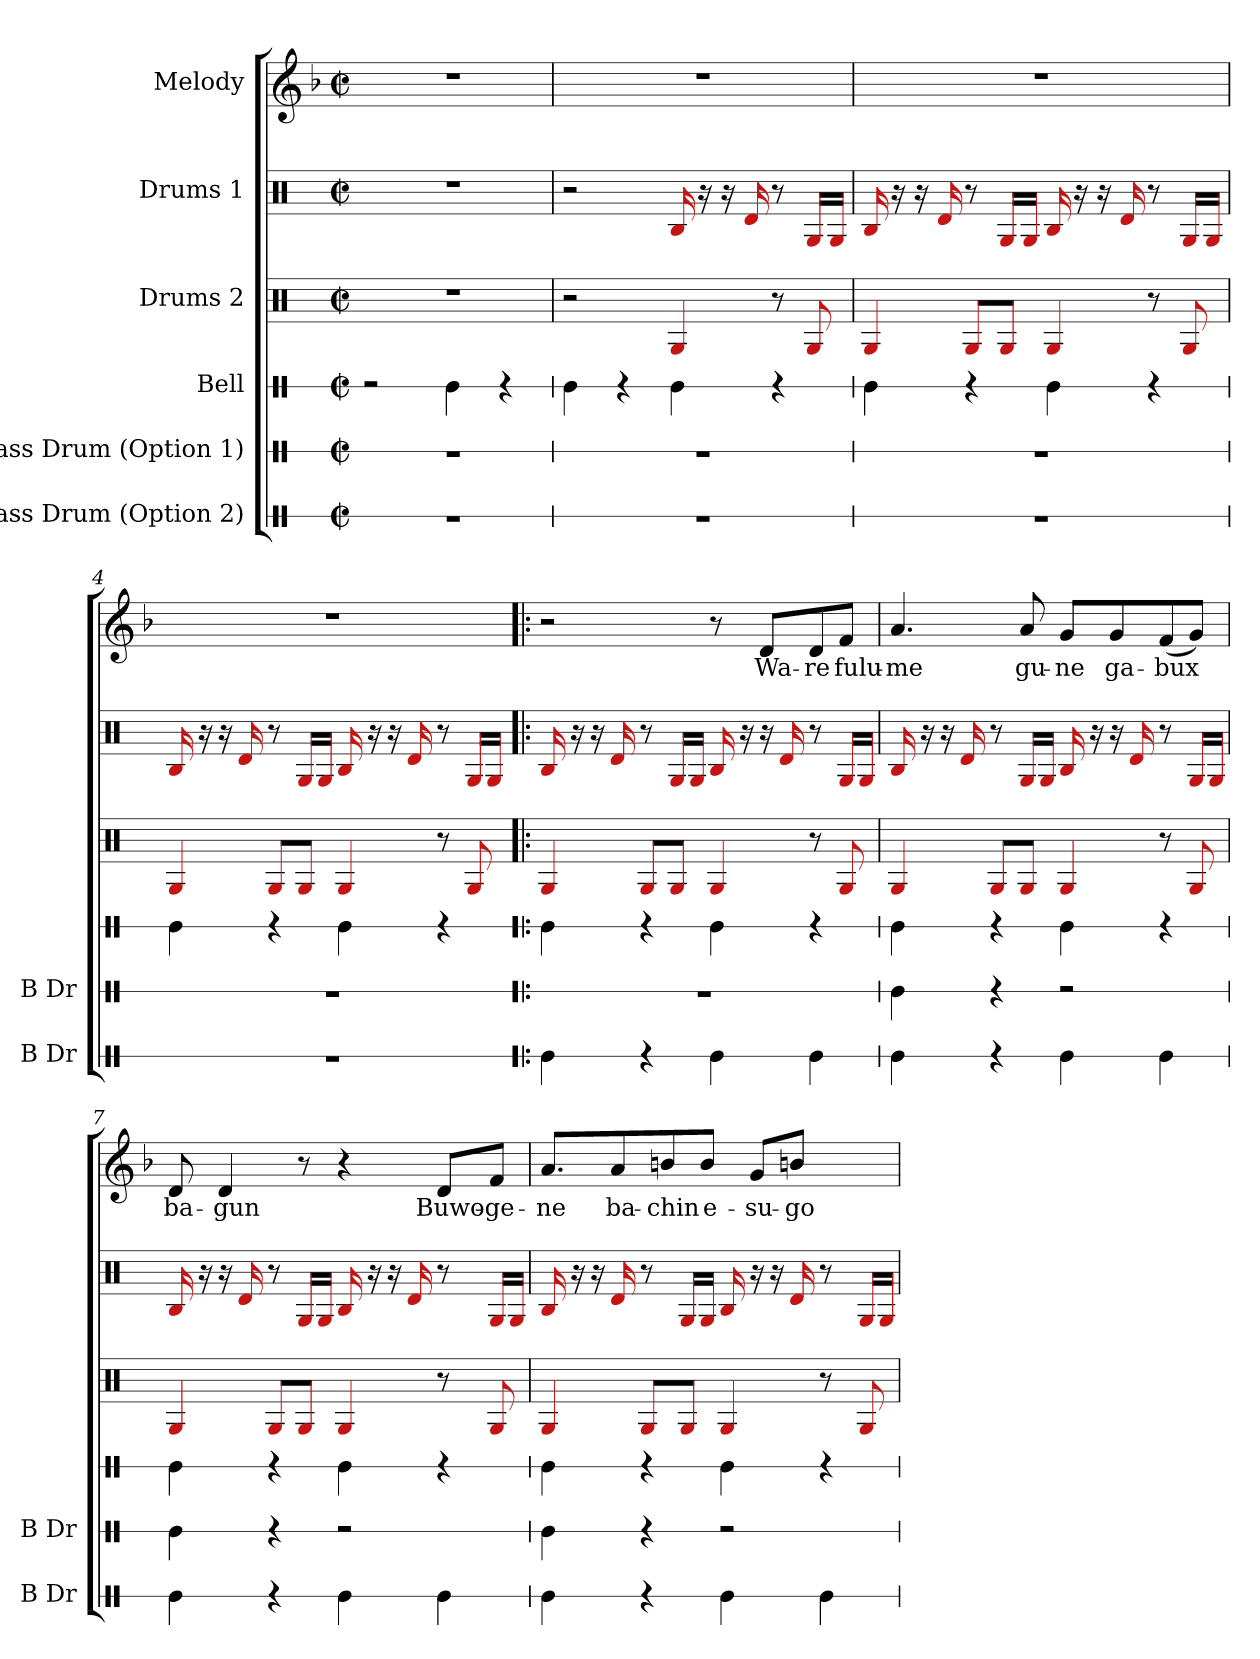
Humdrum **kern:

**kern	**kern	**kern	**kern	**kern	**kern	**text
*part6	*part5	*part4	*part3	*part2	*part1	*part1
*staff6	*staff5	*staff4	*staff3	*staff2	*staff1	*staff1
*I"Bass Drum (Option 2)	*I"Bass Drum (Option 1)	*I"Bell	*I"Drums 2	*I"Drums 1	*I"Melody	*
*I'B Dr	*I'B Dr	*	*	*	*	*
*stria1	*stria1	*stria1	*	*	*	*
*clefX	*clefX	*clefX	*clefX	*clefX	*clefG2	*
*	*	*	*	*	*k[b-]	*
*M2/2	*M2/2	*M2/2	*M2/2	*M2/2	*M2/2	*
*met(c|)	*met(c|)	*met(c|)	*met(c|)	*met(c|)	*met(c|)	*
=1	=1	=1	=1	=1	=1	=1
1r	1r	2r	1r	1r	1r	.
.	.	4Re	.	.	.	.
.	.	4r	.	.	.	.
=2	=2	=2	=2	=2	=2	=2
1r	1r	4Re	2r	2r	1r	.
.	.	4r	.	.	.	.
.	.	4Re	4G	16B	.	.
.	.	.	.	16r	.	.
.	.	.	.	16r	.	.
.	.	.	.	16d	.	.
.	.	4r	8r	8r	.	.
.	.	.	8G	16GLL	.	.
.	.	.	.	16GJJ	.	.
=3	=3	=3	=3	=3	=3	=3
1r	1r	4Re	4G	16B	1r	.
.	.	.	.	16r	.	.
.	.	.	.	16r	.	.
.	.	.	.	16d	.	.
.	.	4r	8GL	8r	.	.
.	.	.	8GJ	16GLL	.	.
.	.	.	.	16GJJ	.	.
.	.	4Re	4G	16B	.	.
.	.	.	.	16r	.	.
.	.	.	.	16r	.	.
.	.	.	.	16d	.	.
.	.	4r	8r	8r	.	.
.	.	.	8G	16GLL	.	.
.	.	.	.	16GJJ	.	.
=4	=4	=4	=4	=4	=4	=4
1r	1r	4Re	4G	16B	1r	.
.	.	.	.	16r	.	.
.	.	.	.	16r	.	.
.	.	.	.	16d	.	.
.	.	4r	8GL	8r	.	.
.	.	.	8GJ	16GLL	.	.
.	.	.	.	16GJJ	.	.
.	.	4Re	4G	16B	.	.
.	.	.	.	16r	.	.
.	.	.	.	16r	.	.
.	.	.	.	16d	.	.
.	.	4r	8r	8r	.	.
.	.	.	8G	16GLL	.	.
.	.	.	.	16GJJ	.	.
=5!|:	=5!|:	=5!|:	=5!|:	=5!|:	=5!|:	=5!|:
4Re	1r	4Re	4G	16B	2r	.
.	.	.	.	16r	.	.
.	.	.	.	16r	.	.
.	.	.	.	16d	.	.
4r	.	4r	8GL	8r	.	.
.	.	.	8GJ	16GLL	.	.
.	.	.	.	16GJJ	.	.
4Re	.	4Re	4G	16B	8r	.
.	.	.	.	16r	.	.
.	.	.	.	16r	8d/L	Wa-
.	.	.	.	16d	.	.
4Re	.	4r	8r	8r	8d/	-re
.	.	.	8G	16GLL	8f/J	fulu-
.	.	.	.	16GJJ	.	.
=6	=6	=6	=6	=6	=6	=6
4Re	4Re	4Re	4G	16B	4.a	-me
.	.	.	.	16r	.	.
.	.	.	.	16r	.	.
.	.	.	.	16d	.	.
4r	4r	4r	8GL	8r	.	.
.	.	.	8GJ	16GLL	8a	gu-
.	.	.	.	16GJJ	.	.
4Re	2r	4Re	4G	16B	8g/L	-ne
.	.	.	.	16r	.	.
.	.	.	.	16r	8g/	ga-
.	.	.	.	16d	.	.
4Re	.	4r	8r	8r	(8f/	-bux
.	.	.	8G	16GLL	8g/J)	.
.	.	.	.	16GJJ	.	.
=7	=7	=7	=7	=7	=7	=7
4Re	4Re	4Re	4G	16B	8d	ba-
.	.	.	.	16r	.	.
.	.	.	.	16r	4d	-gun
.	.	.	.	16d	.	.
4r	4r	4r	8GL	8r	.	.
.	.	.	8GJ	16GLL	8r	.
.	.	.	.	16GJJ	.	.
4Re	2r	4Re	4G	16B	4r	.
.	.	.	.	16r	.	.
.	.	.	.	16r	.	.
.	.	.	.	16d	.	.
4Re	.	4r	8r	8r	8d/L	Buwo-
.	.	.	8G	16GLL	8f/J	-ge-
.	.	.	.	16GJJ	.	.
=8	=8	=8	=8	=8	=8	=8
4Re	4Re	4Re	4G	16B	8.a/L	-ne
.	.	.	.	16r	.	.
.	.	.	.	16r	.	.
.	.	.	.	16d	8a/	ba-
4r	4r	4r	8GL	8r	.	.
.	.	.	.	.	8bn/	-chin
.	.	.	8GJ	16GLL	.	.
.	.	.	.	16GJJ	8b/J	e-
4Re	2r	4Re	4G	16B	.	.
.	.	.	.	16r	8g/L	-su-
.	.	.	.	16r	.	.
.	.	.	.	16d	8bn/J	-go-
4Re	.	4r	8r	8r	.	.
.	.	.	.	.	8.ryy	.
.	.	.	8G	16GLL	.	.
.	.	.	.	16GJJ	.	.
=	=	=	=	=	=	=
*-	*-	*-	*-	*-	*-	*-
